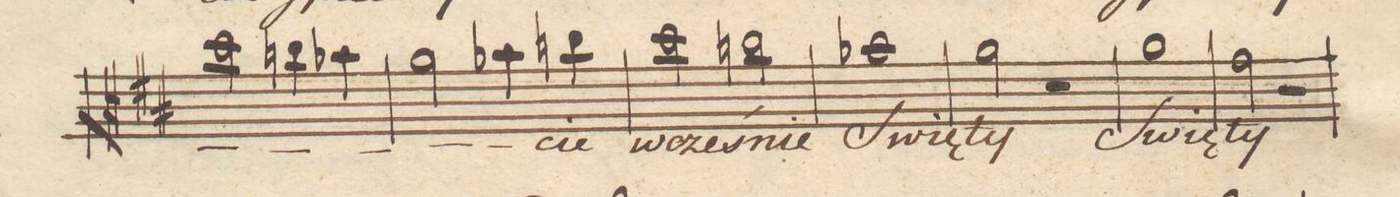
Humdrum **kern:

**kern	**text	**dynam
*I"Alto.	*	*
*clefC3	*	*
*k[f#c#]	*	*
*met(c|)	*	*
*M2/2	*	*
2dd\	.	.
4ccn\	.	.
4b-X\	.	.
=41	=41	=41
2a\	.	.
4b-X\	.	.
4ccn\	-cie	.
=42	=42	=42
2dd\	wcze-	.
2ccn\	-śnie	.
=43	=43	=43
1b-X\	Swię-	.
=44	=44	=44
2a\	-ty	.
2r	.	.
=45	=45	=45
1a\	Swię-	.
=46	=46	=46
2g\	-ty	.
2r	.	.
=47	=47	=47
*-	*-	*-
